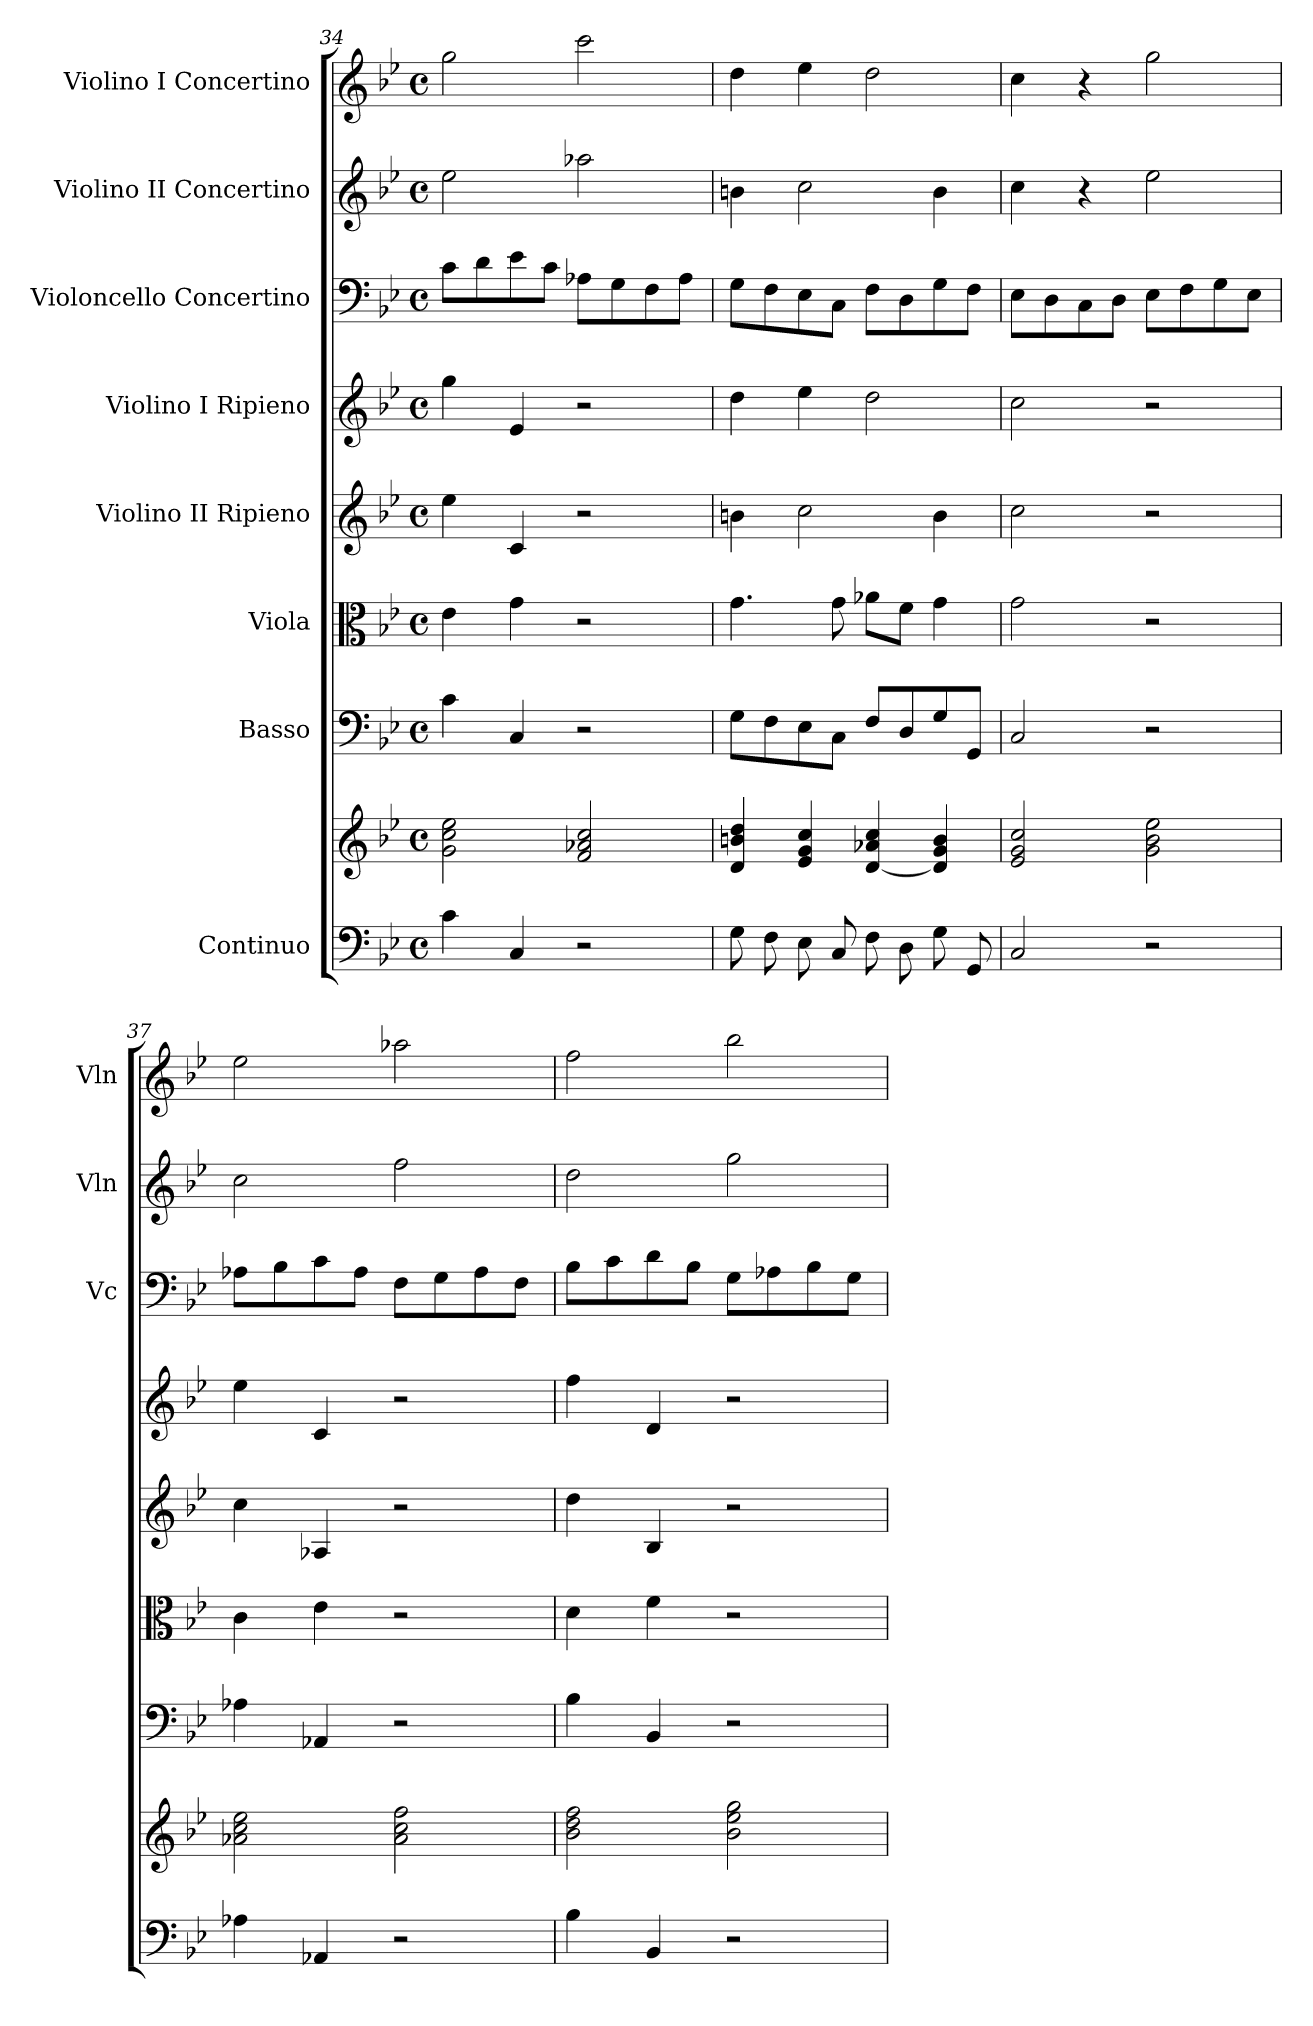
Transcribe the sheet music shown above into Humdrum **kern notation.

**kern	**kern	**kern	**kern	**kern	**kern	**kern	**kern	**kern
*part8	*part8	*part7	*part6	*part5	*part4	*part3	*part2	*part1
*staff9	*staff8	*staff7	*staff6	*staff5	*staff4	*staff3	*staff2	*staff1
*I"Continuo	*	*I"Basso	*I"Viola	*I"Violino II Ripieno	*I"Violino I Ripieno	*I"Violoncello Concertino	*I"Violino II Concertino	*I"Violino I Concertino
*	*	*	*	*	*	*I'Vc	*I'Vln	*I'Vln
*clefF4	*clefG2	*clefF4	*clefC3	*clefG2	*clefG2	*clefF4	*clefG2	*clefG2
*k[b-e-]	*k[b-e-]	*k[b-e-]	*k[b-e-]	*k[b-e-]	*k[b-e-]	*k[b-e-]	*k[b-e-]	*k[b-e-]
*M4/4	*M4/4	*M4/4	*M4/4	*M4/4	*M4/4	*M4/4	*M4/4	*M4/4
*met(c)	*met(c)	*met(c)	*met(c)	*met(c)	*met(c)	*met(c)	*met(c)	*met(c)
=34	=34	=34	=34	=34	=34	=34	=34	=34
4c\	2g\ 2cc\ 2ee-\	4c\	4e-\	4ee-\	4gg\	8c\L	2ee-\	2gg\
.	.	.	.	.	.	8d\	.	.
4C/	.	4C/	4g\	4c/	4e-/	8e-\	.	.
.	.	.	.	.	.	8c\J	.	.
2r	2f/ 2a-X/ 2cc/	2r	2r	2r	2r	8A-X\L	2aa-X\	2ccc\
.	.	.	.	.	.	8G\	.	.
.	.	.	.	.	.	8F\	.	.
.	.	.	.	.	.	8A-\J	.	.
=35	=35	=35	=35	=35	=35	=35	=35	=35
8G\	4d/ 4bn/ 4dd/	8G\L	4.g\	4bn\	4dd\	8G\L	4bn\	4dd\
8F\	.	8F\	.	.	.	8F\	.	.
8E-\	4e-/ 4g/ 4cc/	8E-\	.	2cc\	4ee-\	8E-\	2cc\	4ee-\
8C/	.	8C\J	8g\	.	.	8C\J	.	.
8F\	[4d/ 4a-X/ 4cc/	8F/L	8a-X\L	.	2dd\	8F\L	.	2dd\
8D\	.	8D/	8f\J	.	.	8D\	.	.
8G\	4d/] 4g/ 4b/	8G/	4g\	4b\	.	8G\	4b\	.
8GG/	.	8GG/J	.	.	.	8F\J	.	.
!!LO:PB:g=z
=36	=36	=36	=36	=36	=36	=36	=36	=36
2C/	2e-/ 2g/ 2cc/	2C/	2g\	2cc\	2cc\	8E-\L	4cc\	4cc\
.	.	.	.	.	.	8D\	.	.
.	.	.	.	.	.	8C\	4r	4r
.	.	.	.	.	.	8D\J	.	.
2r	2g\ 2b-\ 2ee-\	2r	2r	2r	2r	8E-\L	2ee-\	2gg\
.	.	.	.	.	.	8F\	.	.
.	.	.	.	.	.	8G\	.	.
.	.	.	.	.	.	8E-\J	.	.
=37	=37	=37	=37	=37	=37	=37	=37	=37
4A-X\	2a-X\ 2cc\ 2ee-\	4A-X\	4c\	4cc\	4ee-\	8A-X\L	2cc\	2ee-\
.	.	.	.	.	.	8B-\	.	.
4AA-X/	.	4AA-X/	4e-\	4A-X/	4c/	8c\	.	.
.	.	.	.	.	.	8A-\J	.	.
2r	2a-\ 2cc\ 2ff\	2r	2r	2r	2r	8F\L	2ff\	2aa-X\
.	.	.	.	.	.	8G\	.	.
.	.	.	.	.	.	8A-\	.	.
.	.	.	.	.	.	8F\J	.	.
=38	=38	=38	=38	=38	=38	=38	=38	=38
4B-\	2b-\ 2dd\ 2ff\	4B-\	4d\	4dd\	4ff\	8B-\L	2dd\	2ff\
.	.	.	.	.	.	8c\	.	.
4BB-/	.	4BB-/	4f\	4B-/	4d/	8d\	.	.
.	.	.	.	.	.	8B-\J	.	.
2r	2b-\ 2ee-\ 2gg\	2r	2r	2r	2r	8G\L	2gg\	2bb-\
.	.	.	.	.	.	8A-X\	.	.
.	.	.	.	.	.	8B-\	.	.
.	.	.	.	.	.	8G\J	.	.
=	=	=	=	=	=	=	=	=
*-	*-	*-	*-	*-	*-	*-	*-	*-
